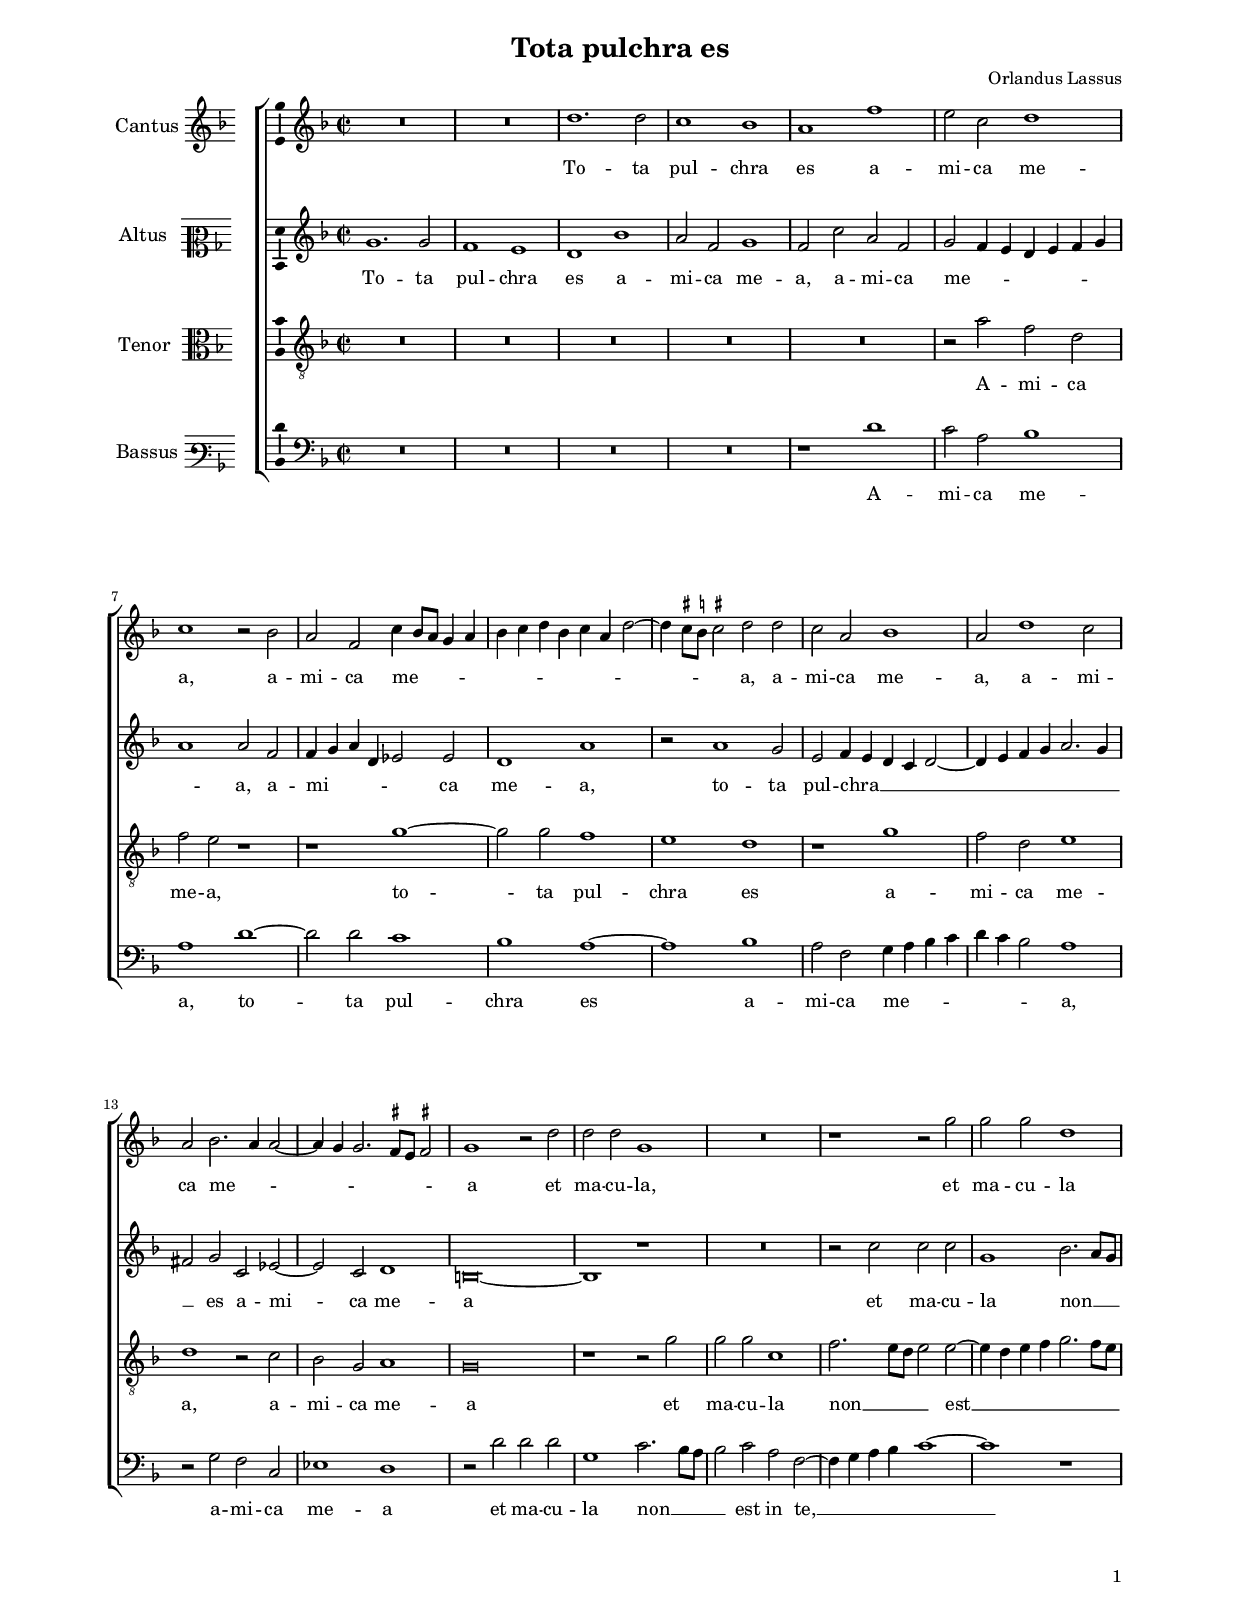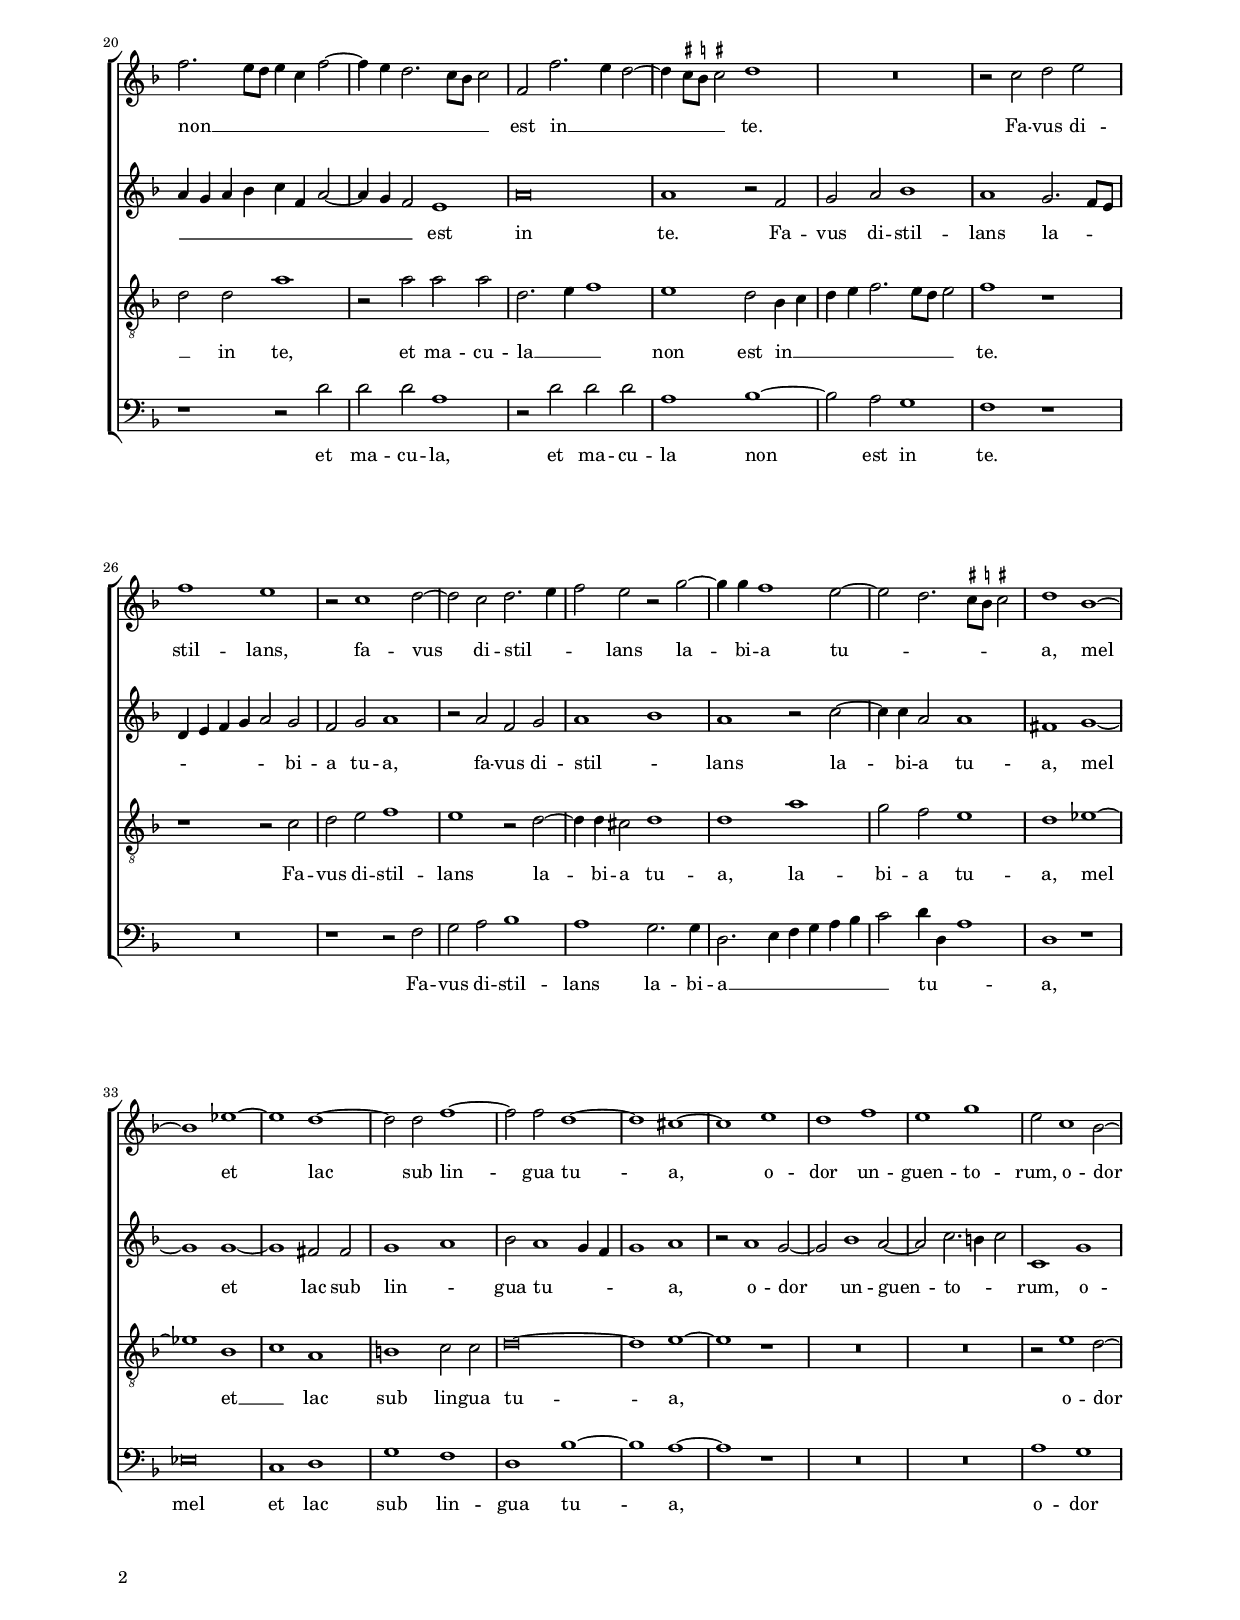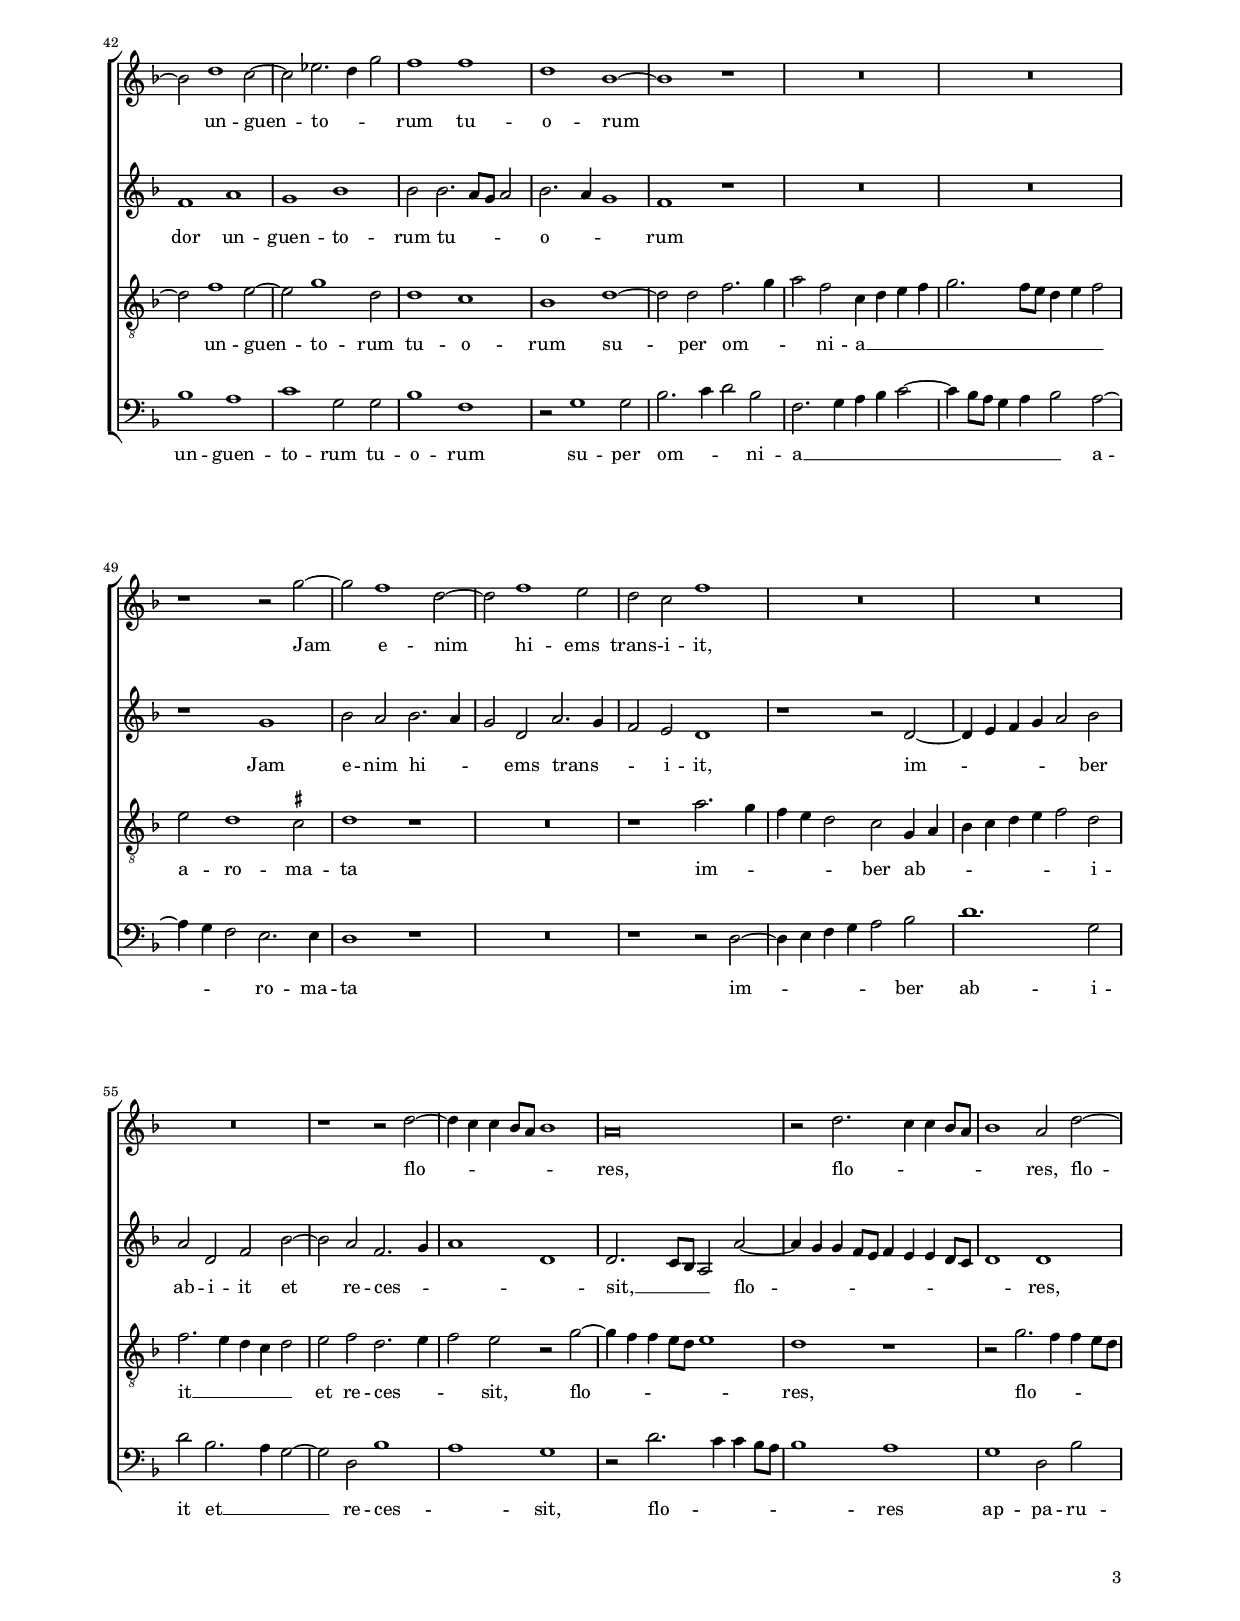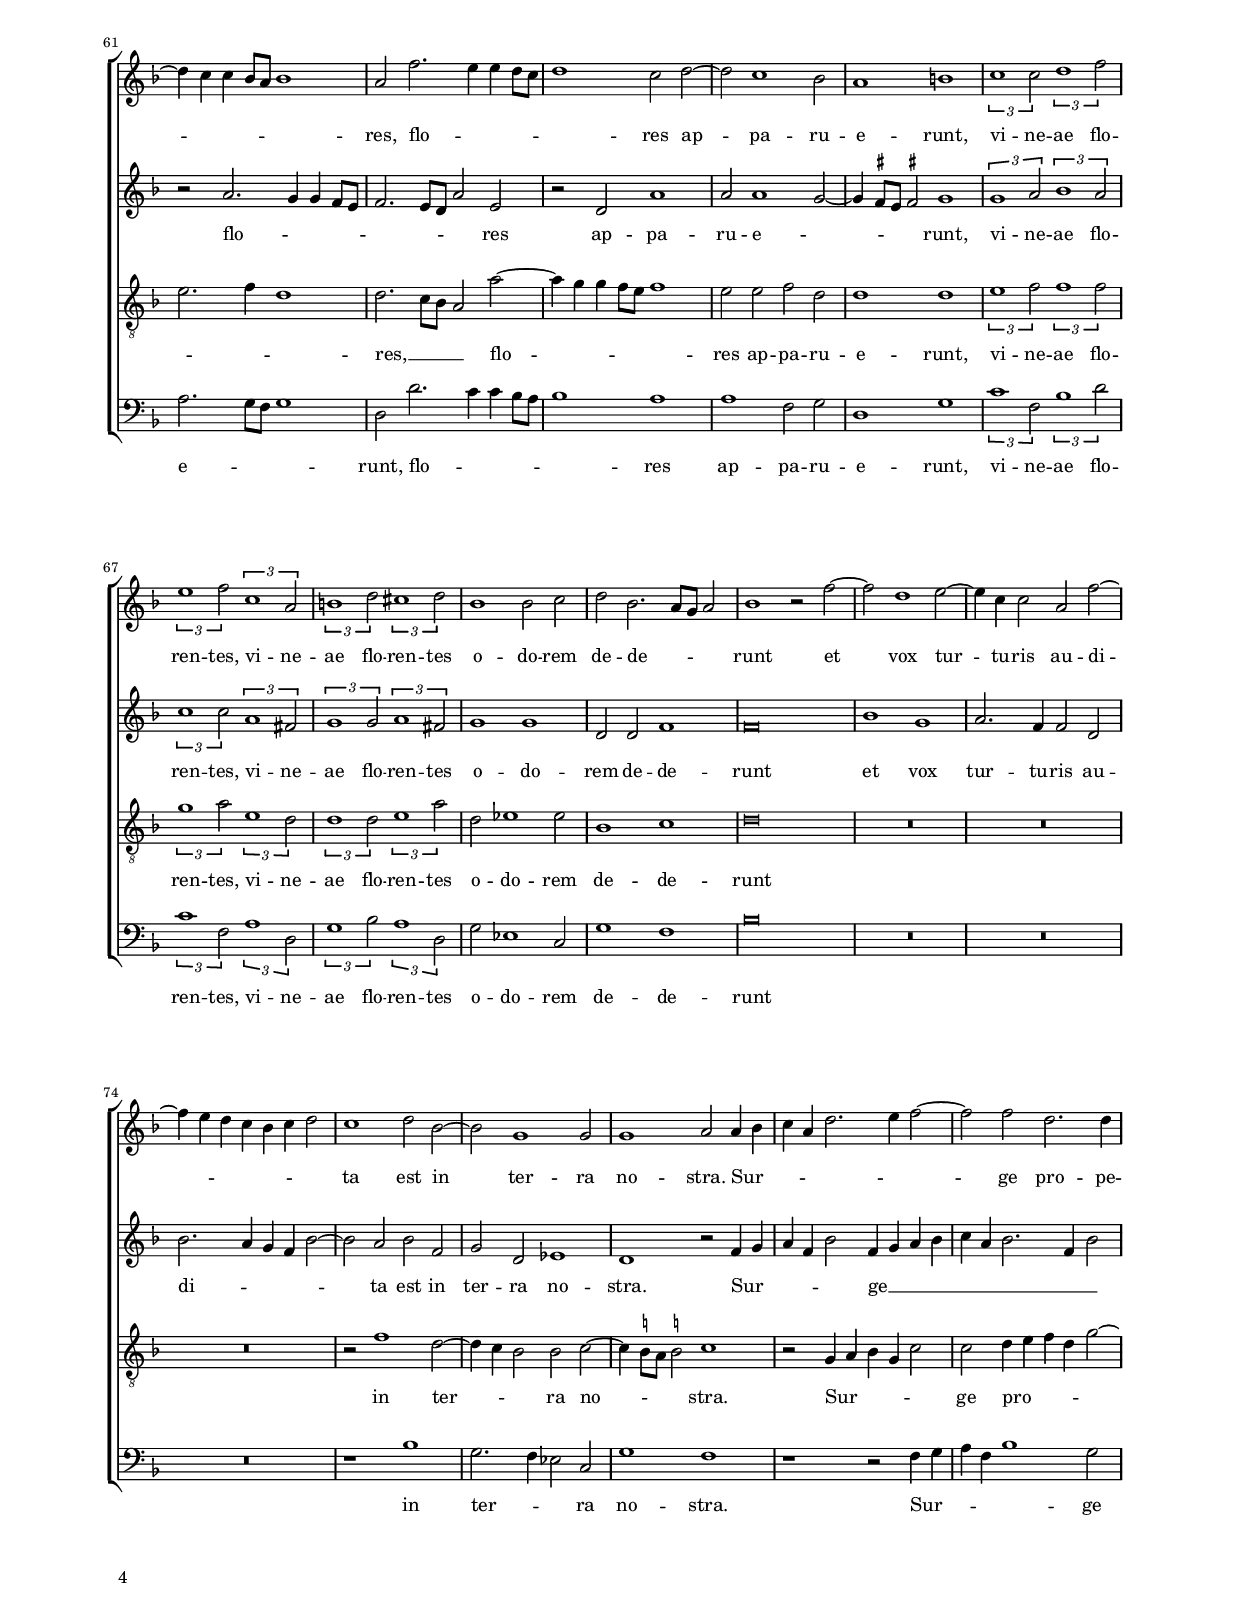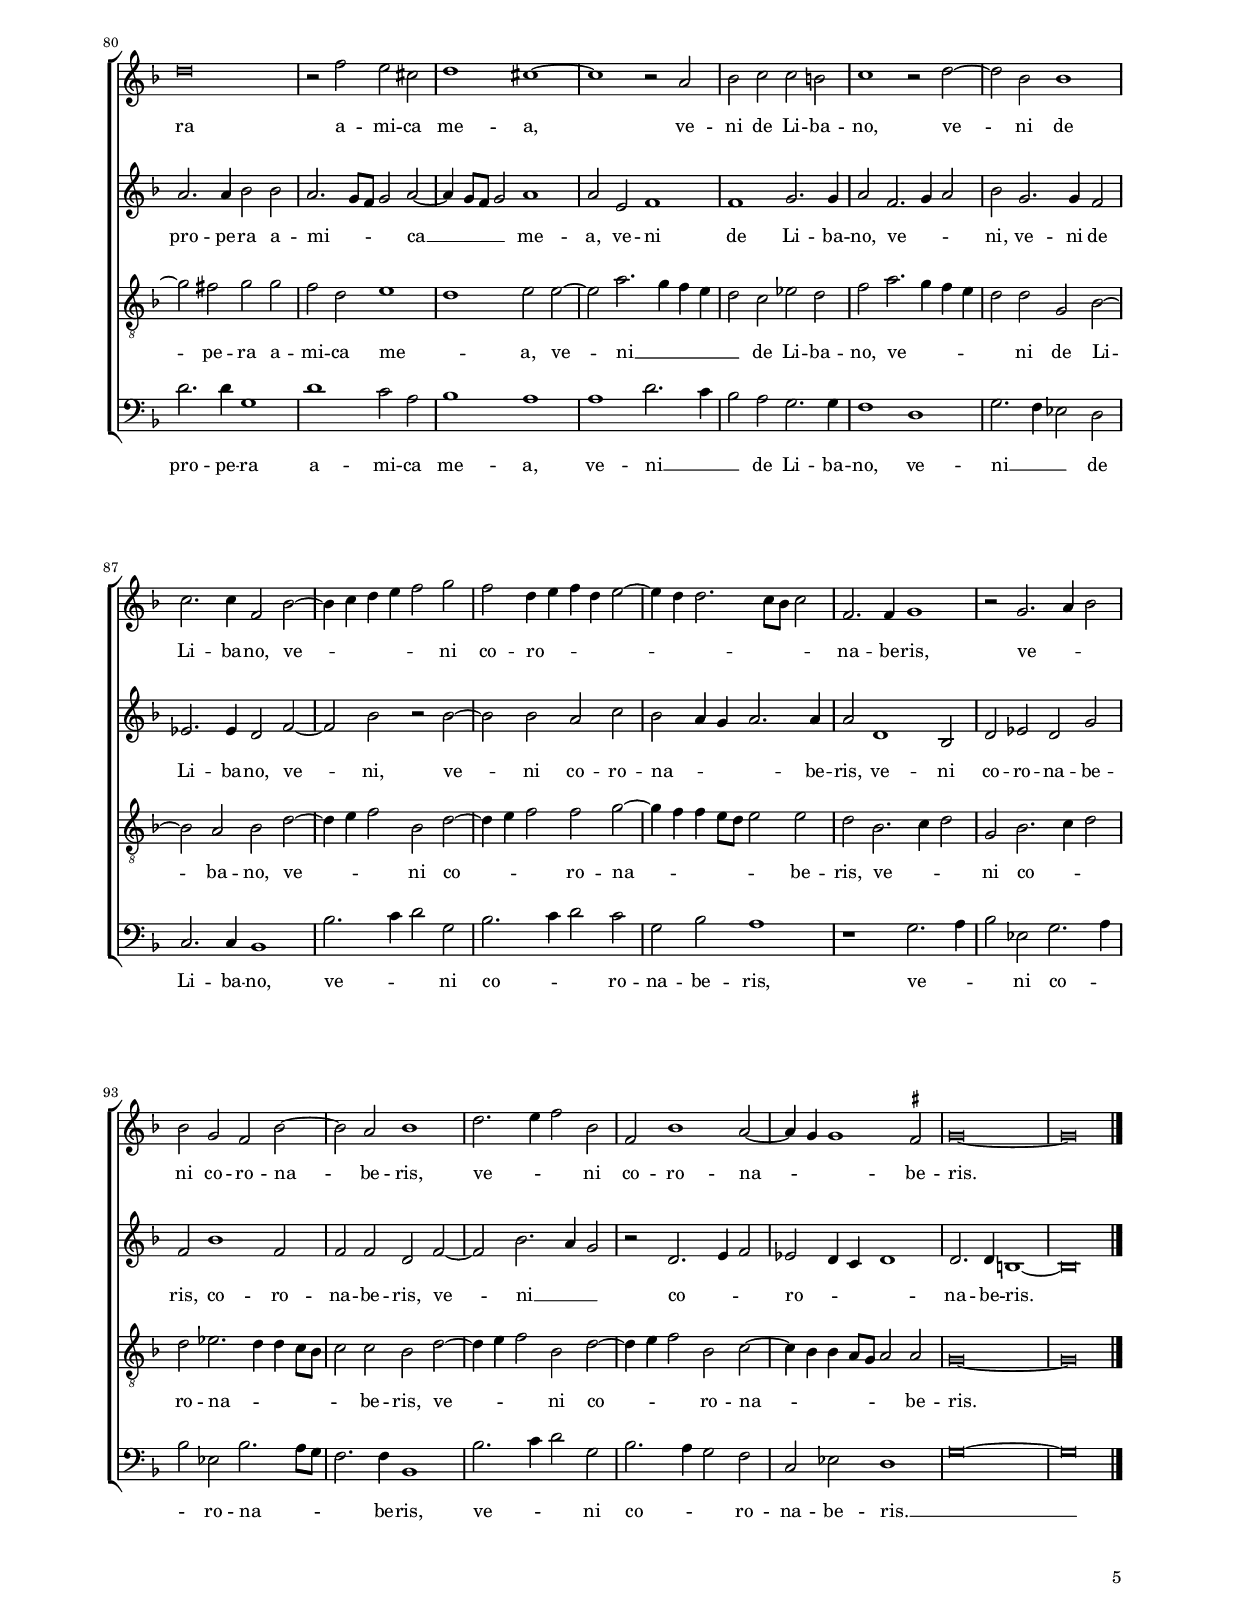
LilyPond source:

\header
{
  title="Tota pulchra es"
  composer="Orlandus Lassus"
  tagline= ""
}

\version "2.24.1"
\include "deutsch.ly"
#(set-global-staff-size 15)
#(ly:set-option 'point-and-click #f)

	
global = {
	\key f \major
	\time 2/2 \set Score.measureLength = #(ly:make-moment 2/1)
	\skip 1*2*99 \bar "|."
	}

	ficta = { \once \set suggestAccidentals = ##t }
	
	forget = #(define-music-function (music) (ly:music?) #{
		\accidentalStyle forget
		$music
		\accidentalStyle default
		#})
	
	m = \melisma
	me = \melismaEnd


\paper
	{
	top-margin = 2 \cm
	bottom-margin = 1.4 \cm
	left-margin = 2 \cm
	line-width = 17 \cm
	ragged-bottom = ##f
	ragged-last-bottom = ##t
	print-page-number = ##f
	system-system-spacing = #'((basic-distance . 19) (minimum-distance . 13) (padding . 7) (strechability . 250))
	oddFooterMarkup=\markup   \fill-line { "" \fromproperty #'page:page-number-string }
	evenFooterMarkup=\markup  \fill-line { \fromproperty #'page:page-number-string "" }
	last-bottom-spacing = #'((basic-distance . 12) (minimum-distance . 7) (padding . 4))
	systems-per-page = 3
	page-count = 5
%	min-systems-per-page = 3
	}


incipitcantus = \markup { \score {
	{
	\set Staff.instrumentName = \markup { \fontsize #1 "Cantus" }
	\key f \major
	\clef violin
	s4 \bar ""
	}
	\layout  {
	raggedright = ##t
	indent = 1.2 \cm
	line-width = 1.7\cm
	\context { \Staff \remove Time_signature_engraver }
	\override Staff.Clef.Y-extent = #'(0 . 0)
	}} \hspace #1 }
	
	  
incipitaltus = \markup { \score {
	{
	\set Staff.instrumentName = \markup { \fontsize #1 "Altus" }
	\key f \major
	\clef mezzosoprano
	s4 \bar ""
	}
	\layout  {
	raggedright = ##t
	indent = 1.2 \cm
	line-width = 1.7\cm
	\context { \Staff \remove Time_signature_engraver }
	\override Staff.Clef.Y-extent = #'(0 . 0)
	}} \hspace #1 }


incipittenor = \markup { \score {
	{
	\set Staff.instrumentName = \markup { \fontsize #1 "Tenor" }
	\key f \major
	\clef alto
	s4 \bar ""
	}
	\layout  {
	raggedright = ##t
	indent = 1.2 \cm
	line-width = 1.7\cm
	\context { \Staff \remove Time_signature_engraver }
	\override Staff.Clef.Y-extent = #'(0 . 0)
	}} \hspace #1 }


incipitbassus = \markup { \score {
	{
	\set Staff.instrumentName = \markup { \fontsize #1 "Bassus" }
	\key f \major
	\clef varbaritone
	s4 \bar ""
	}
	\layout  {
	raggedright = ##t
	indent = 1.2 \cm
	line-width = 1.7\cm
	\context { \Staff \remove Time_signature_engraver }
	\override Staff.Clef.Y-extent = #'(0 . 0)
	}} \hspace #1 }


cantus =  \relative c''
	{
	R\breve
	R\breve
	d1. d2
	c1 b
%5
	a1 f' |
	e2 c d1
	c1 r2 b
	a2 f c'4 \m b8 a g4 a
	b4 c d b c a d2~
%10
	d4 \ficta cis8 \ficta h \ficta cis!2 \me d d |
	c2 a b1
	a2 d1 c2
	a2 b2. \m a4 a2~
	a4 g g2. \ficta fis8 e \ficta fis!2 \me
%15
	g1 r2 d' |
	d2 d g,1
	R\breve
	r1 r2 g'
	g2 g d1
%20
	f2. \m e8 d e4 c f2~ |
	f4 e d2. c8 b c2 \me
	f,2 f'2. \m e4 d2~
	d4 \ficta cis8 \ficta h \ficta cis!2 \me d1
	R\breve
%25
	r2 c d e |
	f1 e
	r2 c1 d2~
	d2 c d2. \m e4
	f2 \me e r g~
%30
	g4 g f1 e2~ |
	e2 \m d2. \ficta cis8 \ficta h \ficta cis!2 \me
	d1 b~
	b1 es~
	es1 d~
%35
	d2 d f1~ |
	f2 f d1~
	d1 cis~
	cis1 e
	d1 f
%40
	e1 g |
	e2 c1 b2~
	b2 d1 c2~
	c2 es2. \m d4 g2 \me
	f1 f
%45
	d1 b~ |
	b1 r
	R\breve
	R\breve
	r1 r2 g'~
%50
	g2 f1 d2~ |
	d2 f1 e2
	d2 c f1
	R\breve
	R\breve
%55
	R\breve |
	r1 r2 d~
	d4 \m c c b8 a b1 \me
	a\breve
	r2 d2. \m c4 c b8 a
%60
	b1 \me a2 d~ |
	d4 \m c c b8 a b1 \me
	a2 f'2. \m e4 e d8 c
	d1 \me c2 d~
	d2 c1 b2
%65
	a1 h |
	\tupletSpan 1 \tuplet 3/2  { c1 c2 d1 f2
	e1 f2 c1 a2
	h1 d2 cis1 d2 }
	b1 b2 c
%70
	d2 b2. \m a8 g a2 \me |
	b1 r2 f'~
	f2 d1 e2~
	e4 c c2 a f'~
	f4 \m e d c b c d2 \me
%75
	c1 d2 b~ |
	b2 g1 g2
	g1 a2 a4 \m b
	c4 a d2. e4 f2~
	f2 \me f d2. d4
%80
	d\breve |
	r2 f e cis
	d1 cis~
	cis1 r2 a
	b2 c c h
%85
	c1 r2 d~ |
	d2 b b1
	c2. c4 f,2 b~
	b4 \m c d e f2 \me g
	f2 d4 \m e f d e2~
%90
	e4 d d2. c8 b c2 \me |
	f,2. f4 g1
	r2 g2. \m a4 b2 \me
	b2 g f b~
	b2 a b1
%95
	d2. \m e4 f2 \me b, |
	f2 b1 a2~
	a4 \m g g1 \me \ficta fis2
	g\breve~
	g\breve |
	}


altus =  \relative c'
	{
	g'1. g2
	f1 e
	d1 b'
	a2 f g1
%5
	f2 c' a f |
	g2 \m f4 e d e f g
	a1 \me a2 f
	f4 \m g a d, es2 \me es
	d1 a'
%10
	r2 a1 g2 |
	e2 f4 \m e d c d2~
	d4 e f g a2. g4
	fis2 \me g c, es~
	es2 c d1
%15
	h\breve~ |
	h1 r
	R\breve
	r2 c' c c
	g1 b2. \m a8 g
%20
	a4 g a b c f, a2~ |
	a4 g f2 \me e1
	a\breve
	a1 r2 f
	g2 a b1
%25
	a1 g2. \m f8 e |
	d4 e f g a2 \me g
	f2 g a1
	r2 a f g
	a1 \m b \me
%30
	a1 r2 c~ |
	c4 c a2 a1
	fis1 g~
	g1 g~
	g1 fis2 fis
%35
	g1 \m a \me |
	b2 a1 \m g4 f
	g1 \me a
	r2 a1 g2~
	g2 b1 a2~
%40
	a2 c2. \m h4 c2 \me |
	c,1 g'
	f1 a
	g1 b
	b2 b2. \m a8 g a2 \me
%45
	b2. \m a4 g1 \me |
	f1 r
	R\breve
	R\breve
	r1 g
%50
	b2 a b2. \m a4 |
	g2 \me d a'2. \m g4
	f2 \me e d1
	r1 r2 d~
	d4 \m e f g a2 \me b
%55
	a2 d, f b~ |
	b2 a f2. \m g4
	a1 d, \me
	d2. \m c8 b a2 \me a'~
	a4 \m g g f8 e f4 e e d8 c
%60
	d1 \me d |
	r2 a'2. \m g4 g f8 e
	f2. e8 d a'2 \me e
	r2 d a'1
	a2 a1 \m g2~
%65
	g4 \ficta fis8 e \ficta fis!2 \me g1 |
	\tupletSpan 1 \tuplet 3/2  { g1 a2 b1 a2
	c1 c2 a1 fis2
	g1 g2 a1 fis2 }
	g1 g
%70
	d2 d f1 |
	f\breve
	b1 g
	a2. f4 f2 d
	b'2. \m a4 g f b2~
%75
	b2 \me a b f |
	g2 d es1
	d1 r2 f4 \m g
	a4 f b2 \me f4 \m g a b
	c4 a b2. f4 b2 \me
%80
	a2. a4 b2 b |
	a2. \m g8 f g2 \me a~
	a4 \m g8 f g2 \me a1
	a2 e f1
	f1 g2. g4
%85
	a2 f2. \m g4 a2 \me |
	b2 g2. g4 f2
	es2. es4 d2 f~
	f2 b r b~
	b2 b a c
%90
	b2 \m a4 g a2. \me a4 |
	a2 d,1 b2
	d2 es d g
	f2 b1 f2
	f2 f d f~
%95
	f2 b2. \m a4 g2 \me |
	r2 d2. \m e4 f2 \me
	es2 \m d4 c d1 \me
	d2. d4 h1~
	h\breve |
	}


tenor =  \relative c'
	{
	R\breve
	R\breve
	R\breve
	R\breve
%5
	R\breve |
	r2 a' f d
	f2 e r1
	r1 g~
	g2 g f1
%10
	e1 d |
	r1 g
	f2 d e1
	d1 r2 c
	b2 g a1
%15
	g\breve |
	r1 r2 g'
	g2 g c,1
	f2. \m e8 d e2 \me e~
	e4 \m d e f g2. f8 e
%20
	d2 \me d a'1 |
	r2 a a a
	d,2. \m e4 f1 \me
	e1 d2 b4 \m c
	d4 e f2. e8 d e2 \me
%25
	f1 r |
	r1 r2 c
	d2 e f1
	e1 r2 d~
	d4 d cis2 d1
%30
	d1 a' |
	g2 f e1
	d1 es~
	es1 b \m
	c1 \me a
%35
	h1 c2 c |
	d\breve~
	d1 e~
	e1 r
	R\breve
%40
	R\breve |
	r2 e1 d2~
	d2 f1 e2~
	e2 g1 d2
	d1 c
%45
	b1 d~ |
	d2 d f2. \m g4
	a2 \me f c4 \m d e f
	g2. f8 e d4 e f2 \me
	e2 d1 \ficta cis2
%50
	d1 r |
	R\breve
	r1 a'2. \m g4
	f4 e d2 \me c g4 \m a
	b4 c d e f2 \me d
%55
	f2. \m e4 d c d2 \me |
	e2 f d2. \m e4
	f2 \me e r g~
	g4 \m f f e8 d e1 \me
	d1 r
%60
	r2 g2. \m f4 f e8 d |
	e2. f4 d1 \me
	d2. \m c8 b a2 \me a'~
	a4 \m g g f8 e f1 \me
	e2 e f d
%65
	d1 d |
	\tupletSpan 1 \tuplet 3/2  { e1 f2 f1 f2
	g1 a2 e1 d2
	d1 d2 e1 a2 }
	d,2 es1 es2
%70
	b1 c |
	d\breve
	R\breve
	R\breve
	R\breve
%75
	r2 f1 d2~ |
	d4 \m c b2 \me b c~
	c4 \m \stemDown \ficta h8 a \stemNeutral \ficta h!2 \me c1 
	r2 g4 \m a b g c2 \me
	c2 d4 \m e f d g2~
%80
	g2 \me fis g g |
	f2 d e1 \m
	d1 \me e2 e~
	e2 a2. \m g4 f e
	d2 \me c es d
%85
	f2 a2. \m g4 f e |
	d2 \me d g, b~
	b2 a b d~
	d4 \m e f2 \me b, d~
	d4 \m e f2 \me f g~
%90
	g4 \m f f e8 d e2 \me e |
	d2 b2. \m c4 d2 \me
	g,2 b2. \m c4 d2 \me
	d2 es2. \m d4 d c8 b
	c2 \me c b d~
%95
	d4 \m e f2 \me b, d~ |
	d4 \m e f2 \me b, c~
	c4 \m b b a8 g a2 \me a
	g\breve~
	g\breve |
	}


bassus  =  \relative c
	{
	R\breve
	R\breve
	R\breve
	R\breve
%5
	r1 d' |
	c2 a b1
	a1 d~
	d2 d c1
	b1 a~
%10
	a1 b |
	a2 f g4 \m a b c
	d4 c b2 \me a1
	r2 g f c
	es1 d
%15
	r2 d' d d |
	g,1 c2. \m b8 a
	b2 \me c a f~
	f4 \m g a b c1~
	c1 \me r
%20
	r1 r2 d |
	d2 d a1
	r2 d d d
	a1 b~
	b2 a g1
%25
	f1 r |
	R\breve
	r1 r2 f
	g2 a b1
	a1 g2. g4
%30
	d2. \m e4 f g a b |
	c2 \me d4 \m d, a'1 \me
	d,1 r
	es\breve
	c1 d
%35
	g1 f |
	d1 b'~
	b1 a~
	a1 r
	R\breve
%40
	R\breve |
	a1 g
	b1 a
	c1 g2 g
	b1 f
%45
	r2 g1 g2 |
	b2. \m c4 d2 \me b
	f2. \m g4 a b c2~
	c4 b8 a g4 a b2 \me a~
	a4 \m g f2 \me e2. e4
%50
	d1 r |
	R\breve
	r1 r2 d~
	d4 \m e f g a2 \me b
	d1. g,2
%55
	d'2 b2. \m a4 g2~ |
	g2 \me d b'1 \m
	a1 \me g
	r2 d'2. \m c4 c4 b8 a
	b1 \me a
%60
	g1 d2 b' |
	a2. \m g8 f g1 \me
	d2 d'2. \m c4 c b8 a
	b1 \me a
	a1 f2 g
%65
	d1 g |
	\tupletSpan 1 \tuplet 3/2  { c1 f,2 b1 d2
	c1 f,2 a1 d,2
	g1 b2 a1 d,2 }
	g2 es1 c2
%70
	g'1 f |
	b\breve
	R\breve
	R\breve
	R\breve
%75
	r1 b |
	g2. \m f4 es2 \me c
	g'1 f
	r1 r2 f4 \m g
	a4 f b1 \me g2
%80
	d'2. d4 g,1 |
	d'1 c2 a
	b1 a
	a1 d2. \m c4
	b2 \me a g2. g4
%85
	f1 d |
	g2. \m f4 es2 \me d
	c2. c4 b1
	b'2. \m c4 d2 \me g,
	b2. \m c4 d2 \me c
%90
	g2 b a1 |
	r1 g2. \m a4
	b2 \me es, g2. \m a4
	b2 \me es, b'2. \m a8 g
	f2. \me f4 b,1
%95
	b'2. \m c4 d2 \me g, |
	b2. \m a4 g2 \me f
	c2 es d1 \m
	g\breve~
	g\breve \me |
	}

lyricscantus = \lyricmode {
	To -- ta pul -- chra es a -- mi -- ca me -- a,
	a -- mi -- ca me -- a,
	a -- mi -- ca me -- a,
	a -- mi -- ca me -- a
	et ma -- cu -- la,
	et ma -- cu -- la non __ est in __ te.
	Fa -- vus di -- stil -- lans,
	fa -- vus di -- stil -- lans la -- bi -- a tu -- a,
	mel et lac sub lin -- gua tu -- a,
	o -- dor un -- guen -- to -- rum,
	o -- dor un -- guen -- to -- rum tu -- o -- rum
	Jam e -- nim hi -- ems trans -- i -- it,
	flo -- res,
	flo -- res,
	flo -- res,
	flo -- res ap -- pa -- ru -- e -- runt,
	vi -- ne -- ae flo -- ren -- tes,
	vi -- ne -- ae flo -- ren -- tes o -- do -- rem de -- de -- runt
	et vox tur -- tu -- ris au -- di -- ta est in ter -- ra no -- stra.
	Sur -- ge pro -- pe -- ra a -- mi -- ca me -- a,
	ve -- ni de Li -- ba -- no,
	ve -- ni de Li -- ba -- no,
	ve -- ni co -- ro -- na -- be -- ris,
	ve -- ni co -- ro -- na -- be -- ris,
	ve -- ni co -- ro -- na -- be -- ris.
	}


lyricsaltus = \lyricmode {
	To -- ta pul -- chra es a -- mi -- ca me -- a,
	a -- mi -- ca me -- a,
	a -- mi -- ca me -- a,
	to -- ta pul -- chra __ es a -- mi -- ca me -- a
	et ma -- cu -- la non __ est in te.
	Fa -- vus di -- stil -- lans la -- bi -- a tu -- a,
	fa -- vus di -- stil -- lans la -- bi -- a tu -- a,
	mel et lac sub lin -- gua tu -- a,
	o -- dor un -- guen -- to -- rum,
	o -- dor un -- guen -- to -- rum tu -- o -- rum
	Jam e -- nim hi -- ems trans -- i -- it,
	im -- ber ab -- i -- it et re -- ces -- sit,  __
	flo -- res,
	flo -- res ap -- pa -- ru -- e -- runt,
	vi -- ne -- ae flo -- ren -- tes,
	vi -- ne -- ae flo -- ren -- tes o -- do -- rem de -- de -- runt
	et vox tur -- tu -- ris au -- di -- ta est in ter -- ra no -- stra.
	Sur -- ge __ pro -- pe -- ra a -- mi -- ca __ me -- a,
	ve -- ni de Li -- ba -- no,
	ve -- ni,
	ve -- ni de Li -- ba -- no,
	ve -- ni,
	ve -- ni co -- ro -- na -- be -- ris,
	ve -- ni co -- ro -- na -- be -- ris,
	co -- ro -- na -- be -- ris,
	ve -- ni __ co -- ro -- na -- be -- ris.
	}


lyricstenor = \lyricmode {
	A -- mi -- ca me -- a,
	to -- ta pul -- chra es a -- mi -- ca me -- a,
	a -- mi -- ca me -- a
	et ma -- cu -- la non __ est __ in te,
	et ma -- cu -- la __ non est in __ te.
	Fa -- vus di -- stil -- lans la -- bi -- a tu -- a,
	la -- bi -- a tu -- a,
	mel et __ lac sub lin -- gua tu -- a,
	o -- dor un -- guen -- to -- rum tu -- o -- rum su -- per om -- ni -- a __ a -- ro -- ma -- ta
	im -- ber ab -- i -- it __ et re -- ces -- sit,
	flo -- res,
	flo -- res, __
	flo -- res ap -- pa -- ru -- e -- runt,
	vi -- ne -- ae flo -- ren -- tes,
	vi -- ne -- ae flo -- ren -- tes o -- do -- rem de -- de -- runt
	in ter -- ra no -- stra.
	Sur -- ge pro -- pe -- ra a -- mi -- ca me -- a,
	ve -- ni __ de Li -- ba -- no,
	ve -- ni de Li -- ba -- no,
	ve -- ni co -- ro -- na -- be -- ris,
	ve -- ni co -- ro -- na -- be -- ris,
	ve -- ni co -- ro -- na -- be -- ris.
	}


lyricsbassus = \lyricmode {
	A -- mi -- ca me -- a,
	to -- ta pul -- chra es a -- mi -- ca me -- a,
	a -- mi -- ca me -- a
	et ma -- cu -- la non __ est in te, __
	et ma -- cu -- la,
	et ma -- cu -- la non est in te.
	Fa -- vus di -- stil -- lans la -- bi -- a __ tu -- a,
	mel et lac sub lin -- gua tu -- a,
	o -- dor un -- guen -- to -- rum tu -- o -- rum su -- per om -- ni -- a __ a -- ro -- ma -- ta
	im -- ber ab -- i -- it et __ re -- ces -- sit,
	flo -- res ap -- pa -- ru -- e -- runt,
	flo -- res ap -- pa -- ru -- e -- runt,
	vi -- ne -- ae flo -- ren -- tes,
	vi -- ne -- ae flo -- ren -- tes o -- do -- rem de -- de -- runt
	in ter -- ra no -- stra.
	Sur -- ge pro -- pe -- ra a -- mi -- ca me -- a,
	ve -- ni __ de Li -- ba -- no,
	ve -- ni __ de Li -- ba -- no,
	ve -- ni co -- ro -- na -- be -- ris,
	ve -- ni co -- ro -- na -- be -- ris,
	ve -- ni co -- ro -- na -- be -- ris. __
	}


\score
{  
	\transpose f f {
	\new ChoirStaff \with { \override StaffGrouper.staff-staff-spacing.basic-distance = #13 }
	<<

	\new Staff << \global
	\new Voice="v1" {
		\set Staff.instrumentName=\incipitcantus
		\set Staff.midiInstrument = "reed organ"
		\clef violin
		\cantus }
	\new Lyrics \lyricsto "v1" {\lyricscantus }
	>>


	\new Staff << \global
	\new Voice="v2" {
		\set Staff.instrumentName=\incipitaltus
		\set Staff.midiInstrument = "reed organ"
		\clef violin 
		\altus}
	\new Lyrics \lyricsto "v2" {\lyricsaltus }
	>>


	\new Staff << \global
	\new Voice="v3" {
		\set Staff.instrumentName=\incipittenor
		\set Staff.midiInstrument = "reed organ"
		\clef "G_8"
		\tenor }
	\new Lyrics \lyricsto "v3" {\lyricstenor }
	>>


	\new Staff << \global
	\new Voice="v4" {
		\set Staff.instrumentName=\incipitbassus
		\set Staff.midiInstrument = "reed organ"
		\clef bass 
		\bassus }
	\new Lyrics \lyricsto "v4" {\lyricsbassus}
	>>

	>>
	} % transpose

	\layout
	{
	indent = 2.5 \cm
	\context { \Staff \override TimeSignature.break-visibility = #end-of-line-invisible }
	\context { \Lyrics \override VerticalAxisGroup.nonstaff-relatedstaff-spacing.padding = #2 }
	\context { \Staff \consists Ambitus_engraver }
	\context { \Score \override BarNumber.padding = #2 }
	\context { \Voice \override NoteHead.style = #'baroque }
	}

\midi
	{
	\tempo 2 = 90
	}
	
}


% EOF
